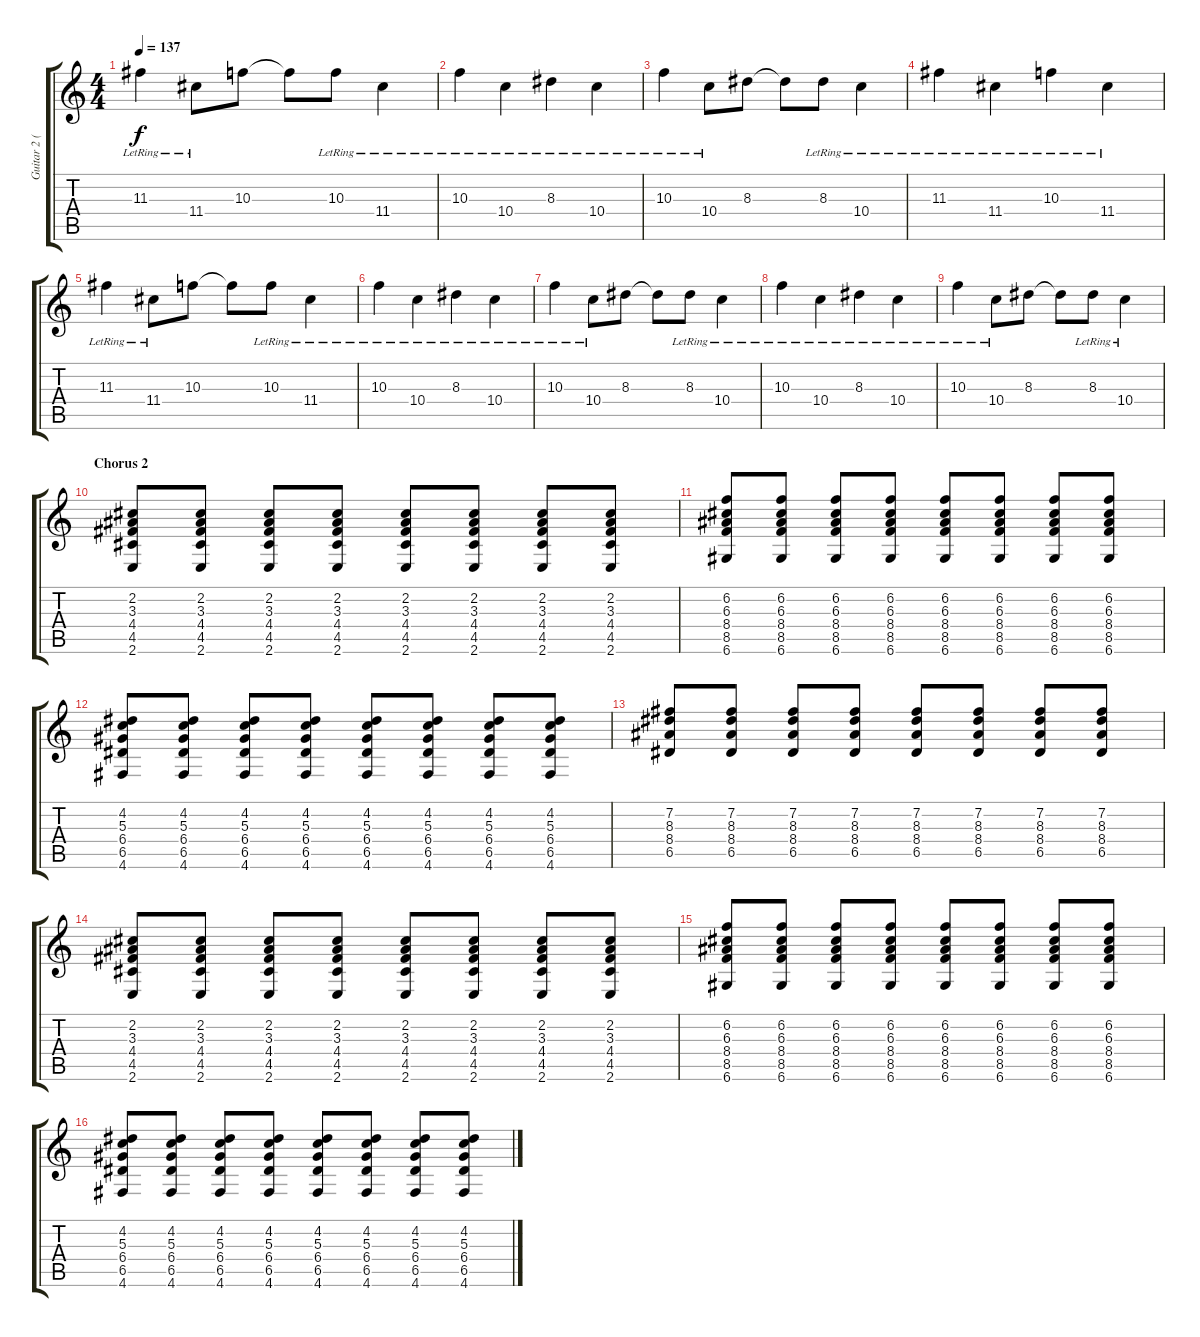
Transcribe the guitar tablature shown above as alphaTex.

\track ("Guitar 2 (Albert)" "Guitar 2 (") {instrument acousticguitarsteel}
\staff {score tabs}
\tuning (E4 B3 G3 D3 A2 D2) {hide}
\ts (4 4)
\tempo 137
\clef g2
\ks c
11.3{lr}.4{dy f} 11.4{lr}.8 10.3.8 10.3{t}.8 10.3{lr}.8 11.4{lr}.4 |
10.3{lr}.4 10.4{lr}.4 8.3{lr}.4 10.4{lr}.4 |
10.3{lr}.4 10.4{lr}.8 8.3.8 8.3{t}.8 8.3{lr}.8 10.4{lr}.4 |
11.3{lr}.4 11.4{lr}.4 10.3{lr}.4 11.4{lr}.4 |
11.3{lr}.4 11.4{lr}.8 10.3.8 10.3{t}.8 10.3{lr}.8 11.4{lr}.4 |
10.3{lr}.4 10.4{lr}.4 8.3{lr}.4 10.4{lr}.4 |
10.3{lr}.4 10.4{lr}.8 8.3.8 8.3{t}.8 8.3{lr}.8 10.4{lr}.4 |
10.3{lr}.4 10.4{lr}.4 8.3{lr}.4 10.4{lr}.4 |
10.3{lr}.4 10.4{lr}.8 8.3.8 8.3{t}.8 8.3{lr}.8 10.4{lr}.4 |
\section ("" "Chorus 2")
(2.2 3.3 4.4 4.5 2.6).8{volume 10 instrument distortionguitar} (2.2 3.3 4.4 4.5 2.6).8 (2.2 3.3 4.4 4.5 2.6).8 (2.2 3.3 4.4 4.5 2.6).8 (2.2 3.3 4.4 4.5 2.6).8 (2.2 3.3 4.4 4.5 2.6).8 (2.2 3.3 4.4 4.5 2.6).8 (2.2 3.3 4.4 4.5 2.6).8 |
(6.2 6.3 8.4 8.5 6.6).8 (6.2 6.3 8.4 8.5 6.6).8 (6.2 6.3 8.4 8.5 6.6).8 (6.2 6.3 8.4 8.5 6.6).8 (6.2 6.3 8.4 8.5 6.6).8 (6.2 6.3 8.4 8.5 6.6).8 (6.2 6.3 8.4 8.5 6.6).8 (6.2 6.3 8.4 8.5 6.6).8 |
(4.2 5.3 6.4 6.5 4.6).8 (4.2 5.3 6.4 6.5 4.6).8 (4.2 5.3 6.4 6.5 4.6).8 (4.2 5.3 6.4 6.5 4.6).8 (4.2 5.3 6.4 6.5 4.6).8 (4.2 5.3 6.4 6.5 4.6).8 (4.2 5.3 6.4 6.5 4.6).8 (4.2 5.3 6.4 6.5 4.6).8 |
(7.2 8.3 8.4 6.5).8 (7.2 8.3 8.4 6.5).8 (7.2 8.3 8.4 6.5).8 (7.2 8.3 8.4 6.5).8 (7.2 8.3 8.4 6.5).8 (7.2 8.3 8.4 6.5).8 (7.2 8.3 8.4 6.5).8 (7.2 8.3 8.4 6.5).8 |
(2.2 3.3 4.4 4.5 2.6).8 (2.2 3.3 4.4 4.5 2.6).8 (2.2 3.3 4.4 4.5 2.6).8 (2.2 3.3 4.4 4.5 2.6).8 (2.2 3.3 4.4 4.5 2.6).8 (2.2 3.3 4.4 4.5 2.6).8 (2.2 3.3 4.4 4.5 2.6).8 (2.2 3.3 4.4 4.5 2.6).8 |
(6.2 6.3 8.4 8.5 6.6).8 (6.2 6.3 8.4 8.5 6.6).8 (6.2 6.3 8.4 8.5 6.6).8 (6.2 6.3 8.4 8.5 6.6).8 (6.2 6.3 8.4 8.5 6.6).8 (6.2 6.3 8.4 8.5 6.6).8 (6.2 6.3 8.4 8.5 6.6).8 (6.2 6.3 8.4 8.5 6.6).8 |
(4.2 5.3 6.4 6.5 4.6).8 (4.2 5.3 6.4 6.5 4.6).8 (4.2 5.3 6.4 6.5 4.6).8 (4.2 5.3 6.4 6.5 4.6).8 (4.2 5.3 6.4 6.5 4.6).8 (4.2 5.3 6.4 6.5 4.6).8 (4.2 5.3 6.4 6.5 4.6).8 (4.2 5.3 6.4 6.5 4.6).8
